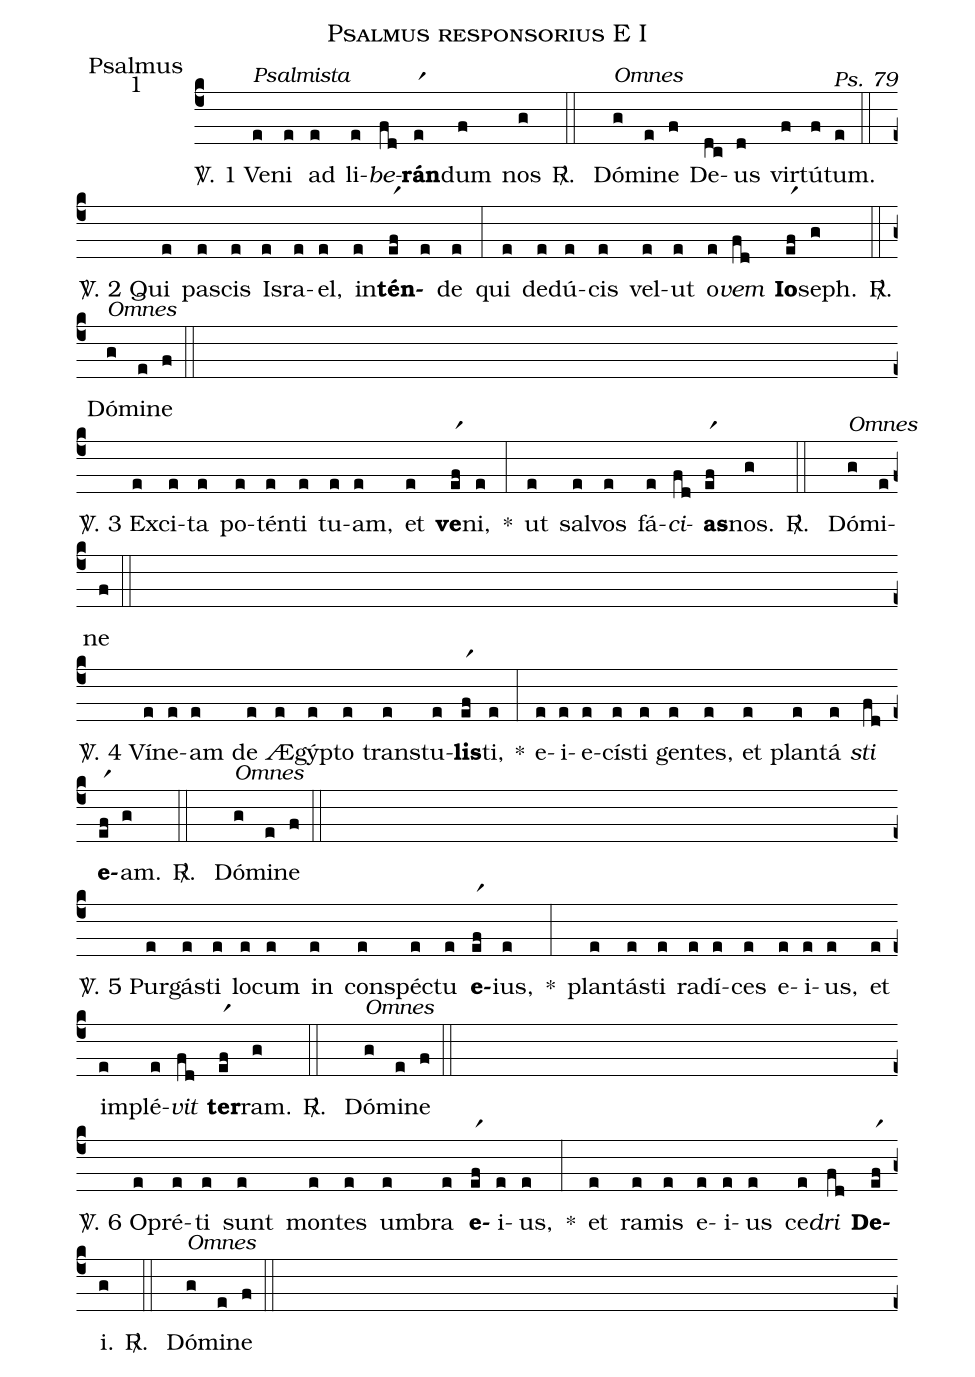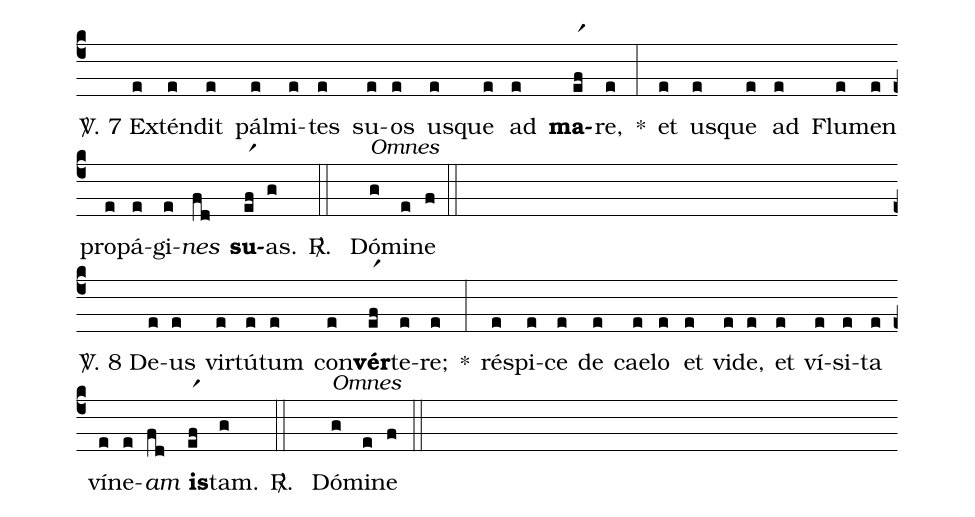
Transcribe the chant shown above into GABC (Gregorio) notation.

name:Psalmus responsorius E I;
office-part:Psalmus;
mode:1;
commentary:Ps. 79;
%%
(c4)<alt>Psalmista</alt> <sp>V/</sp>. 1 {Ve}(e)ni(e) ad(e) li(e)<i>be</i>(fd)<b>rán</b>(er1)dum(f) nos(g) <sp>R/</sp>.(::) <alt>Omnes</alt> Dó(g)mi(e)ne(f) De(dc)us(d) vir(f)tú(f)tum.(e) (::Z)

<sp>V/</sp>. 2 Qui(e) pas(e)cis(e) Is(e)ra(e)el,(e) in(e)<b>tén</b>(efr1)(e)de(e) (:) qui(e) de(e)dú(e)cis(e) vel(e)ut(e) o(e)<i>vem</i>(fd) <b>Io</b>(efr1)seph.(g) <sp>R/</sp>.(::) <alt>Omnes</alt> Dó(g)mi(e)ne(f) (::Z)

<sp>V/</sp>. 3 Ex(e)ci(e)ta(e) po(e)tén(e)ti(e) tu(e)am,(e) et(e) <b>ve</b>(efr1)ni,(e) *(:) ut(e) sal(e)vos(e) fá(e)<i>ci</i>(fd)<b>as</b>(efr1)nos.(g) <sp>R/</sp>.(::) <alt>Omnes</alt> Dó(g)mi(e)ne(f) (::Z)

<sp>V/</sp>. 4 Ví(e)ne(e)am(e) de(e) Æ(e)gýp(e)to(e) trans(e)tu(e)<b>lis</b>(efr1)ti,(e) *(:) e(e)i(e)e(e)cís(e)ti(e) gen(e)tes,(e) et(e) plan(e)tá(e) <i>sti</i>(fd) <b>e</b>(efr1)am.(g) <sp>R/</sp>.(::) <alt>Omnes</alt> Dó(g)mi(e)ne(f) (::Z)

<sp>V/</sp>. 5 Pur(e)gás(e)ti(e) lo(e)cum(e) in(e) cons(e)péc(e)tu(e) <b>e</b>(efr1)ius,(e) *(:) plan(e)tás(e)ti(e) ra(e)dí(e)ces(e) e(e)i(e)us,(e) et(e) im(e)plé(e)<i>vit</i>(fd) <b>ter</b>(efr1)ram.(g) <sp>R/</sp>.(::) <alt>Omnes</alt> Dó(g)mi(e)ne(f) (::Z)

<sp>V/</sp>. 6 O(e)pré(e)ti(e) sunt(e) mon(e)tes(e) um(e)bra(e) <b>e</b>(efr1)i(e)us,(e) *(:) et(e) ra(e)mis(e) e(e)i(e)us(e) ce(e)<i>dri</i>(fd) <b>De</b>(efr1)i.(g) <sp>R/</sp>.(::) <alt>Omnes</alt> Dó(g)mi(e)ne(f) (::Z)

<sp>V/</sp>. 7 Ex(e)tén(e)dit(e) pál(e)mi(e)tes(e) su(e)os(e) us(e)que(e) ad(e) <b>ma</b>(efr1)re,(e) *(:) et(e) us(e)que(e) ad(e) Flu(e)men(e) pro(e)pá(e)gi(e)<i>nes</i>(fd) <b>su</b>(efr1)as.(g) <sp>R/</sp>.(::) <alt>Omnes</alt> Dó(g)mi(e)ne(f) (::Z)

<sp>V/</sp>. 8 De(e)us(e) vir(e)tú(e)tum(e) con(e)<b>vér</b>(efr1)te(e)re;(e) *(:) rés(e)pi(e)ce(e) de(e) cae(e)lo(e) et(e) vi(e)de,(e) et(e) ví(e)si(e)ta(e) ví(e)ne(e)<i>am</i>(fd) <b>is</b>(efr1)tam.(g) <sp>R/</sp>.(::) <alt>Omnes</alt> Dó(g)mi(e)ne(f) (::Z)
